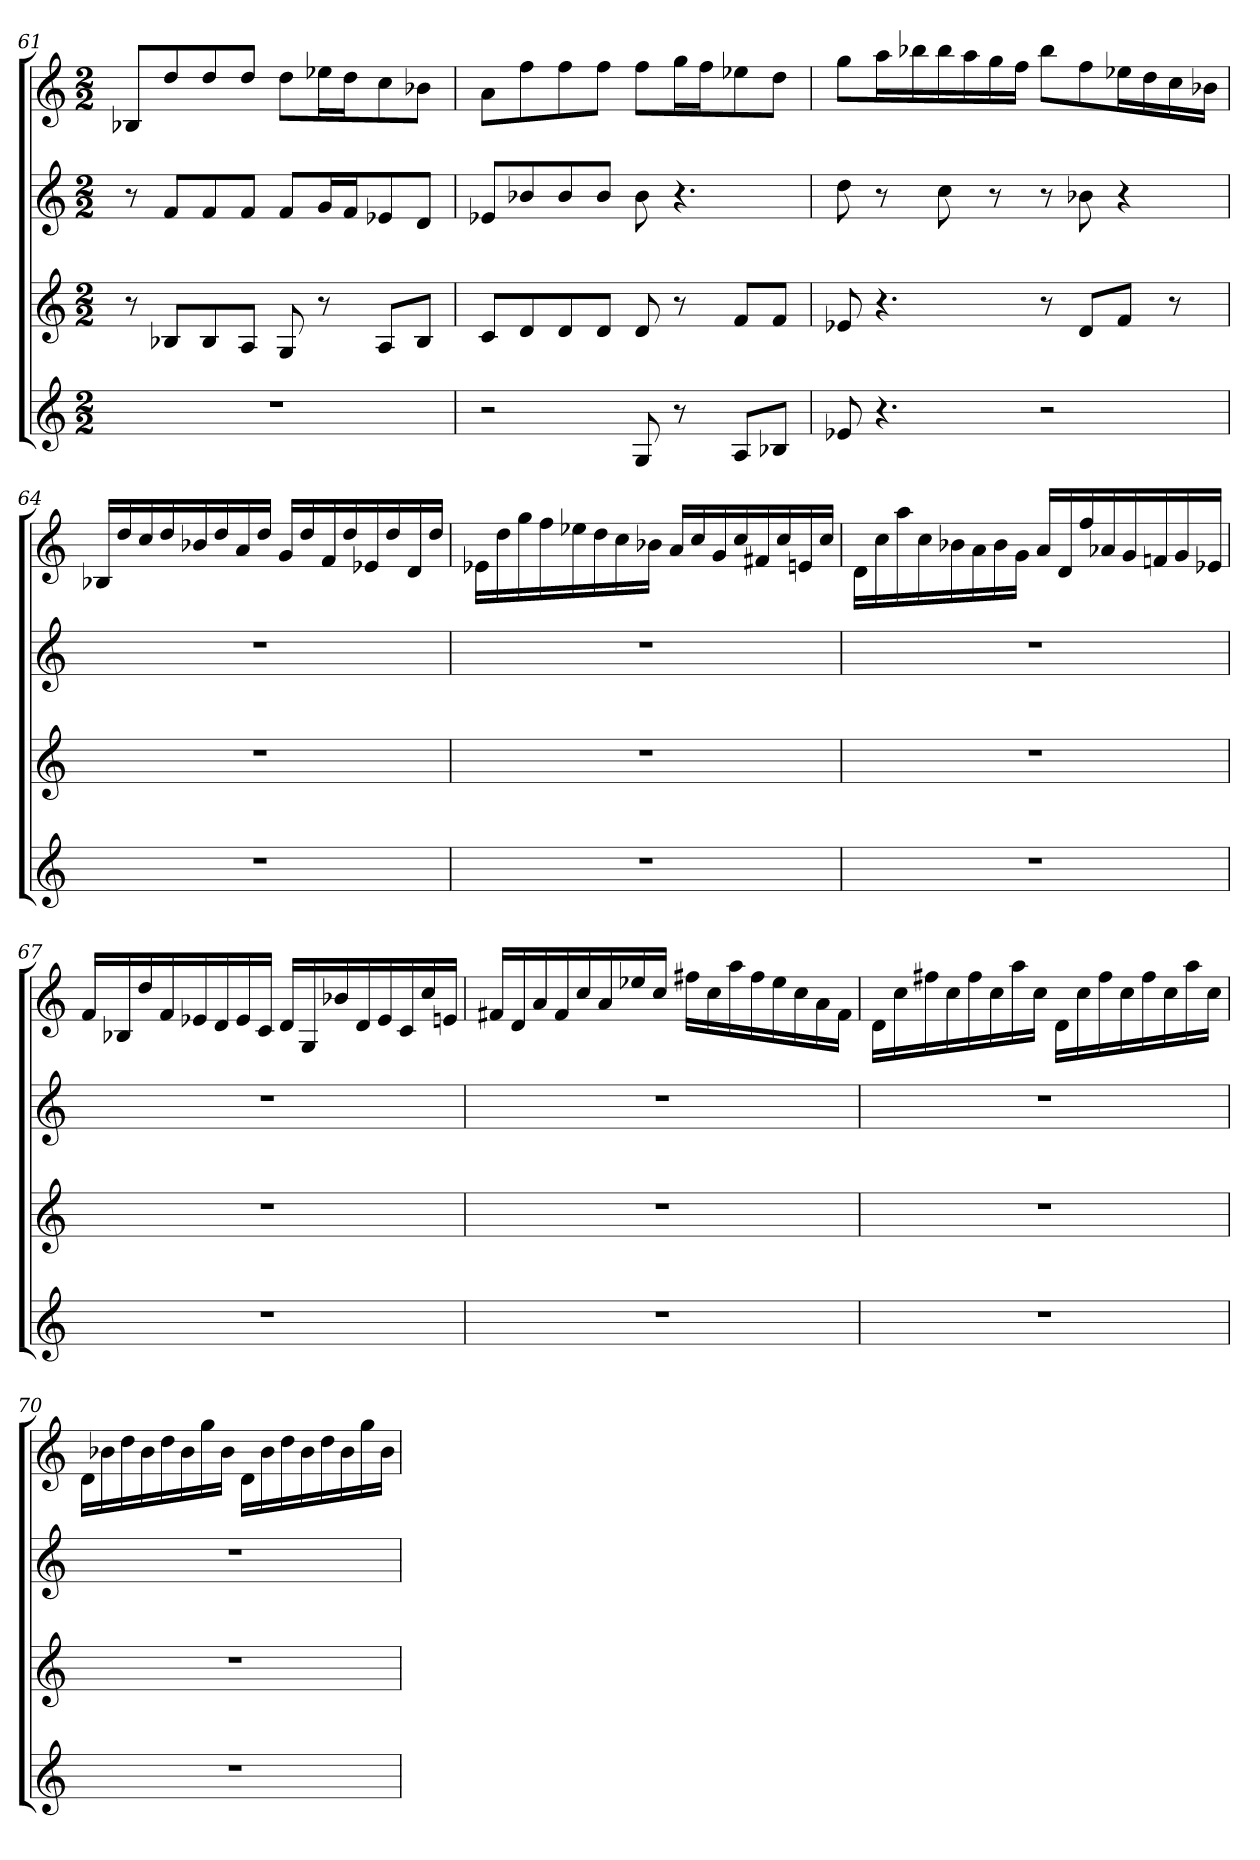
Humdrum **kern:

**kern	**kern	**kern	**kern
*part4	*part3	*part2	*part1
*staff4	*staff3	*staff2	*staff1
*M2/2	*M2/2	*M2/2	*M2/2
=61	=61	=61	=61
1r	8r	8r	8B-XL
.	8B-XL	8fL	8dd
.	8B-	8f	8dd
.	8AJ	8fJ	8ddJ
.	8G	8fL	8ddL
.	8r	16gL	16ee-XL
.	.	16fJ	16ddJ
.	8AL	8e-X	8cc
.	8B-J	8dJ	8b-XJ
=62	=62	=62	=62
2r	8cL	8e-XL	8aL
.	8d	8b-X	8ff
.	8d	8b-	8ff
.	8dJ	8b-J	8ffJ
8G	8d	8b-	8ffL
8r	8r	4.r	16ggL
.	.	.	16ffJ
8AL	8fL	.	8ee-X
8B-XJ	8fJ	.	8ddJ
=63	=63	=63	=63
8e-X	8e-X	8dd	8ggL
4.r	4.r	8r	16aaL
.	.	.	16bb-X
.	.	8cc	16bb-
.	.	.	16aa
.	.	8r	16gg
.	.	.	16ffJJ
2r	8r	8r	8bb-L
.	8dL	8b-X	8ff
.	8fJ	4r	16ee-XL
.	.	.	16dd
.	8r	.	16cc
.	.	.	16b-XJJ
=64	=64	=64	=64
1r	1r	1r	16B-XLL
.	.	.	16dd
.	.	.	16cc
.	.	.	16dd
.	.	.	16b-X
.	.	.	16dd
.	.	.	16a
.	.	.	16ddJJ
.	.	.	16gLL
.	.	.	16dd
.	.	.	16f
.	.	.	16dd
.	.	.	16e-X
.	.	.	16dd
.	.	.	16d
.	.	.	16ddJJ
=65	=65	=65	=65
1r	1r	1r	16e-XLL
.	.	.	16dd
.	.	.	16gg
.	.	.	16ff
.	.	.	16ee-X
.	.	.	16dd
.	.	.	16cc
.	.	.	16b-XJJ
.	.	.	16aLL
.	.	.	16cc
.	.	.	16g
.	.	.	16cc
.	.	.	16f#X
.	.	.	16cc
.	.	.	16en
.	.	.	16ccJJ
=66	=66	=66	=66
1r	1r	1r	16dLL
.	.	.	16cc
.	.	.	16aa
.	.	.	16cc
.	.	.	16b-X
.	.	.	16a
.	.	.	16b-
.	.	.	16gJJ
.	.	.	16aLL
.	.	.	16d
.	.	.	16ff
.	.	.	16a-X
.	.	.	16g
.	.	.	16fn
.	.	.	16g
.	.	.	16e-XJJ
=67	=67	=67	=67
1r	1r	1r	16fLL
.	.	.	16B-X
.	.	.	16dd
.	.	.	16f
.	.	.	16e-X
.	.	.	16d
.	.	.	16e-
.	.	.	16cJJ
.	.	.	16dLL
.	.	.	16G
.	.	.	16b-X
.	.	.	16d
.	.	.	16e-
.	.	.	16c
.	.	.	16cc
.	.	.	16enJJ
=68	=68	=68	=68
1r	1r	1r	16f#XLL
.	.	.	16d
.	.	.	16a
.	.	.	16f#
.	.	.	16cc
.	.	.	16a
.	.	.	16ee-X
.	.	.	16ccJJ
.	.	.	16ff#XLL
.	.	.	16cc
.	.	.	16aa
.	.	.	16ff#
.	.	.	16ee-
.	.	.	16cc
.	.	.	16a
.	.	.	16f#JJ
=69	=69	=69	=69
1r	1r	1r	16dLL
.	.	.	16cc
.	.	.	16ff#X
.	.	.	16cc
.	.	.	16ff#
.	.	.	16cc
.	.	.	16aa
.	.	.	16ccJJ
.	.	.	16dLL
.	.	.	16cc
.	.	.	16ff#
.	.	.	16cc
.	.	.	16ff#
.	.	.	16cc
.	.	.	16aa
.	.	.	16ccJJ
=70	=70	=70	=70
1r	1r	1r	16dLL
.	.	.	16b-X
.	.	.	16dd
.	.	.	16b-
.	.	.	16dd
.	.	.	16b-
.	.	.	16gg
.	.	.	16b-JJ
.	.	.	16dLL
.	.	.	16b-
.	.	.	16dd
.	.	.	16b-
.	.	.	16dd
.	.	.	16b-
.	.	.	16gg
.	.	.	16b-JJ
=	=	=	=
*-	*-	*-	*-
